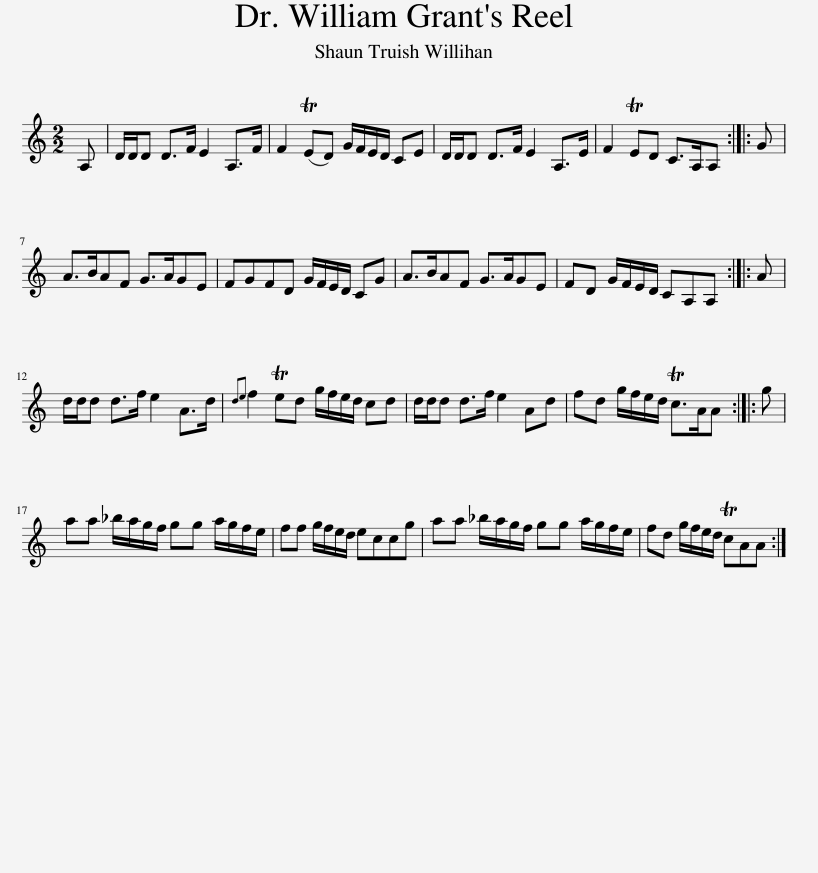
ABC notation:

X:1
L:1/8
M:2/2
I:linebreak $
K:C
V:1 treble
V:1
 A, | D/D/D D>F E2 A,>F | F2 (TED) G/F/E/D/ CE | D/D/D D>F E2 A,>E | F2 TED C>A,A, :: %5
 G |$ A>BAF G>AGE | FGFD G/F/E/D/ CG | A>BAF G>AGE | FD G/F/E/D/ CA,A, :: %10
 A |$ d/d/d d>f e2 A>d |{de} f2 Ted g/f/e/d/ cd | d/d/d d>f e2 Ad | fd g/f/e/d/ Tc>AA :: %15
 g |$ aa _b/a/g/f/ gg a/g/f/e/ | ff g/f/e/d/ eccg | aa _b/a/g/f/ gg a/g/f/e/ | fd g/f/e/d/ TcAA :| %20
